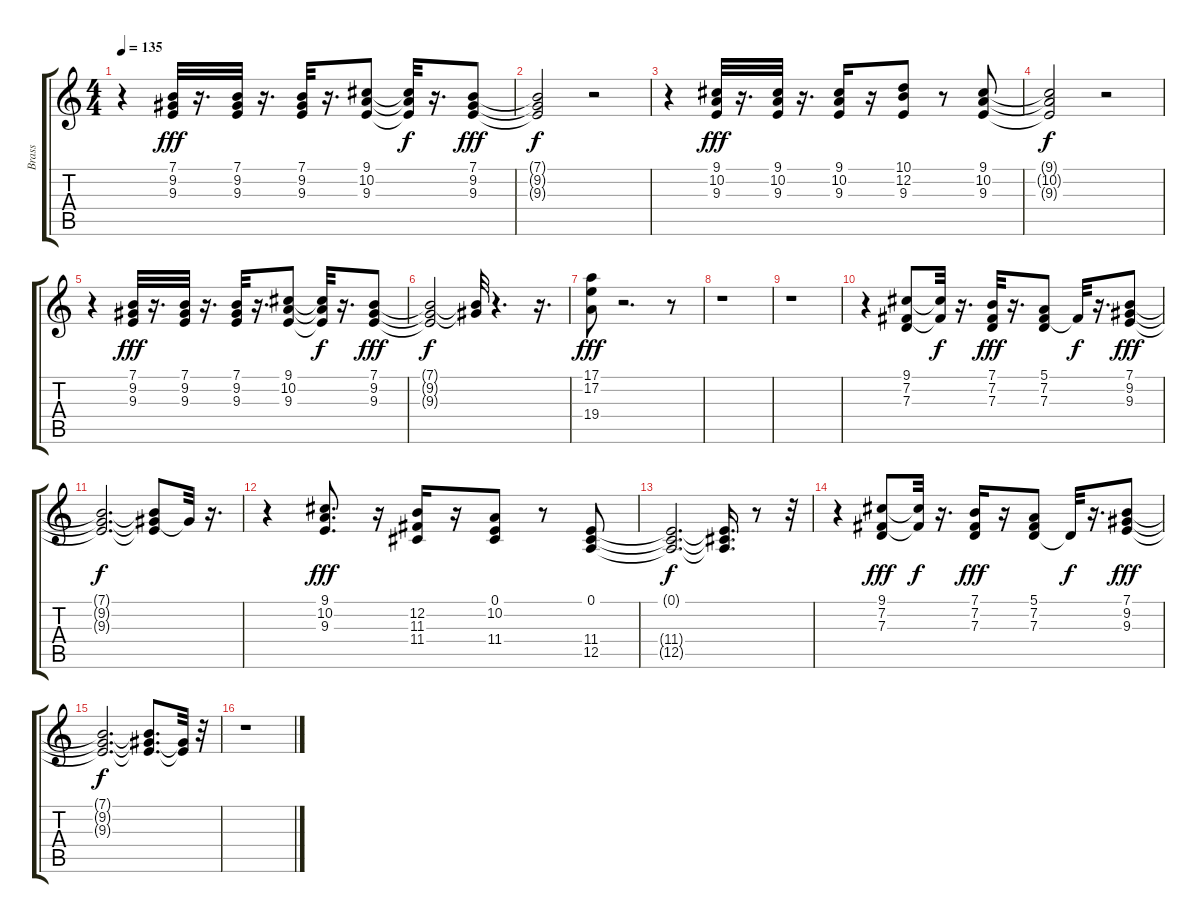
\track ("Brass" "Brass") {instrument brasssection}
\staff {score tabs}
\tuning (E4 B3 G3 D3 A2 E2) {hide}
\ts (4 4)
\tempo 135
\clef g2
\ks c
r.4{dy fff} (7.1 9.2 9.3).32 r.16{d} (7.1 9.2 9.3).32 r.16{d} (7.1 9.2 9.3).32 r.16{d} (9.1 10.2 9.3).8 (9.1{t} 10.2{t} 9.3{t}).32{dy f} r.16{d} (7.1 9.2 9.3).8{dy fff} |
(7.1{t} 9.2{t} 9.3{t}).2{dy f} r.2 |
r.4 (9.1 10.2 9.3).32{dy fff} r.16{d} (9.1 10.2 9.3).32 r.16{d} (9.1 10.2 9.3).16 r.16 (10.1 12.2 9.3).8 r.8 (9.1 10.2 9.3).8 |
(9.1{t} 10.2{t} 9.3{t}).2{dy f} r.2 |
r.4 (7.1 9.2 9.3).32{dy fff} r.16{d} (7.1 9.2 9.3).32 r.16{d} (7.1 9.2 9.3).32 r.16{d} (9.1 10.2 9.3).8 (9.1{t} 10.2{t} 9.3{t}).32{dy f} r.16{d} (7.1 9.2 9.3).8{dy fff} |
(7.1{t} 9.2{t} 9.3{t}).2{dy f} (7.1{t} 9.2{t}).32 r.4{d} r.16{d} |
(17.1 17.2 19.4).8{dy fff} r.2{d} r.8 |
r.1 |
r.1 |
r.4 (9.1 7.2 7.3).8 (9.1{t} 7.2{t}).32{dy f} r.16{d} (7.1 7.2 7.3).32{dy fff} r.16{d} (5.1 7.2 7.3).8 7.2{t}.32{dy f} r.16{d} (7.1 9.2 9.3).8{dy fff} |
(7.1{t} 9.2{t} 9.3{t}).2{d dy f} (7.1{t} 9.2{t} 9.3{t}).8 9.2{t}.32 r.16{d} |
r.4 (9.1 10.2 9.3).8{d dy fff} r.16 (12.2 11.3 11.4).16 r.16 (0.1 10.2 11.4).8 r.8 (0.1 11.4 12.5).8 |
(0.1{t} 11.4{t} 12.5{t}).2{d dy f} (0.1{t} 11.4{t} 12.5{t}).16{d} r.8 r.32 |
r.4 (9.1 7.2 7.3).8{dy fff} (9.1{t} 7.2{t}).32{dy f} r.16{d} (7.1 7.2 7.3).16{dy fff} r.16 (5.1 7.2 7.3).8 7.3{t}.32{dy f} r.16{d} (7.1 9.2 9.3).8{dy fff} |
(7.1{t} 9.2{t} 9.3{t}).2{d dy f} (7.1{t} 9.2{t} 9.3{t}).8{d} (9.2{t} 9.3{t}).32 r.32 |
r.1
